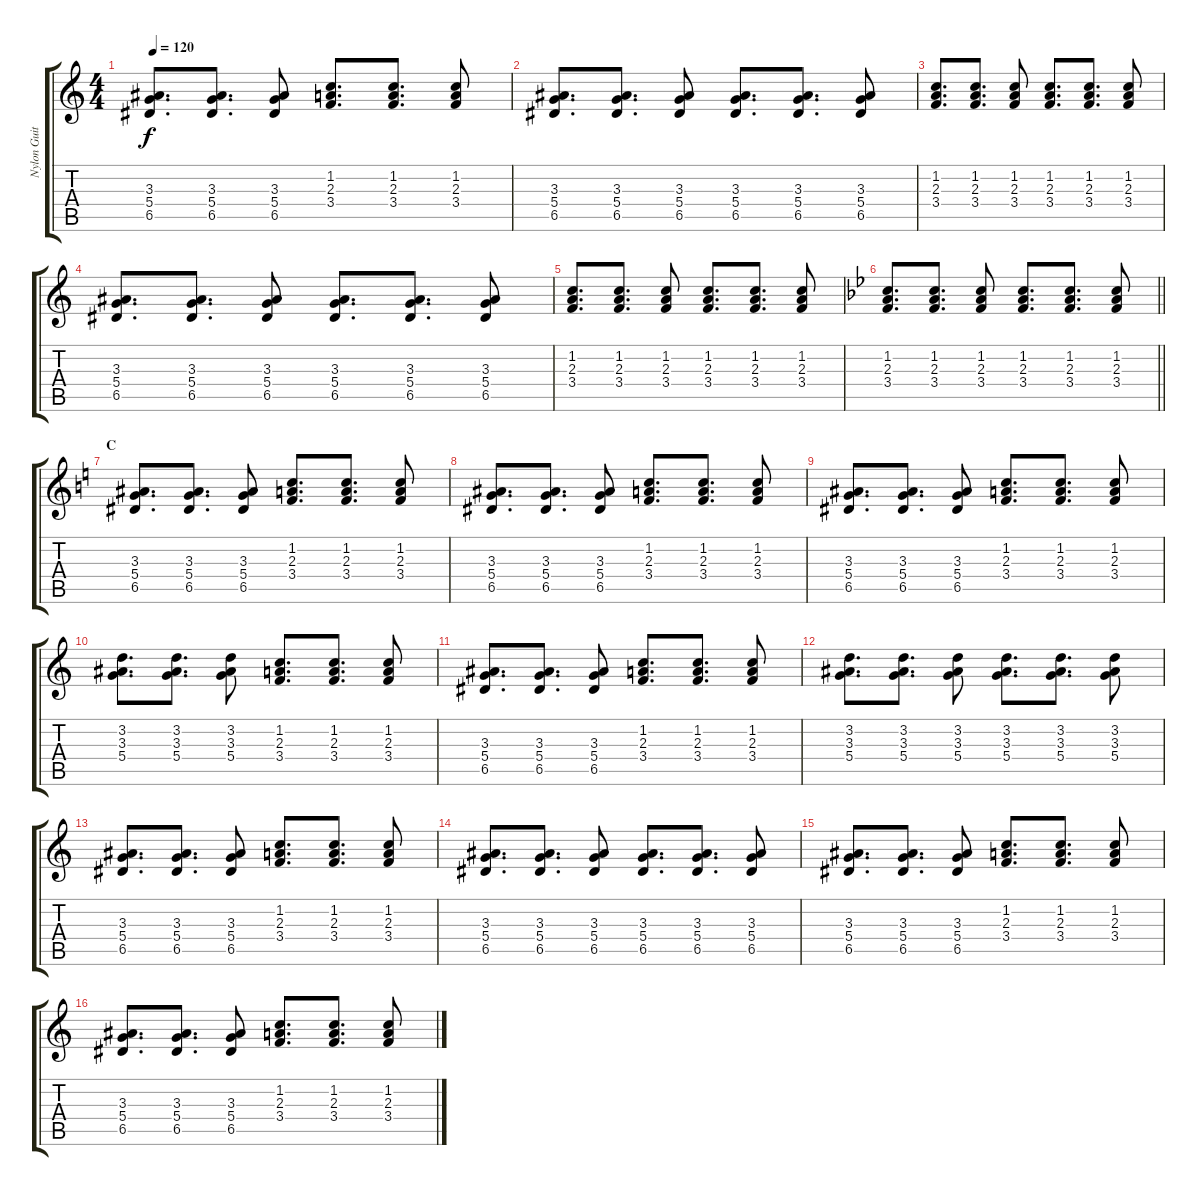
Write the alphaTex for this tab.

\track ("Nylon Guitar" "Nylon Guit") {instrument acousticguitarnylon}
\staff {score tabs}
\tuning (E4 B3 G3 D3 A2 E2) {hide}
\ts (4 4)
\tempo 120
\clef g2
\ks c
(3.3 5.4 6.5).8{d dy f} (3.3 5.4 6.5).8{d} (3.3 5.4 6.5).8 (1.2 2.3 3.4).8{d} (1.2 2.3 3.4).8{d} (1.2 2.3 3.4).8 |
(3.3 5.4 6.5).8{d} (3.3 5.4 6.5).8{d} (3.3 5.4 6.5).8 (3.3 5.4 6.5).8{d} (3.3 5.4 6.5).8{d} (3.3 5.4 6.5).8 |
(1.2 2.3 3.4).8{d} (1.2 2.3 3.4).8{d} (1.2 2.3 3.4).8 (1.2 2.3 3.4).8{d} (1.2 2.3 3.4).8{d} (1.2 2.3 3.4).8 |
(3.3 5.4 6.5).8{d} (3.3 5.4 6.5).8{d} (3.3 5.4 6.5).8 (3.3 5.4 6.5).8{d} (3.3 5.4 6.5).8{d} (3.3 5.4 6.5).8 |
(1.2 2.3 3.4).8{d} (1.2 2.3 3.4).8{d} (1.2 2.3 3.4).8 (1.2 2.3 3.4).8{d} (1.2 2.3 3.4).8{d} (1.2 2.3 3.4).8 |
\barLineRight lightlight
\ks bb
(1.2 2.3 3.4).8{d} (1.2 2.3 3.4).8{d} (1.2 2.3 3.4).8 (1.2 2.3 3.4).8{d} (1.2 2.3 3.4).8{d} (1.2 2.3 3.4).8 |
\section ("" "C")
\ks c
(3.3 5.4 6.5).8{d} (3.3 5.4 6.5).8{d} (3.3 5.4 6.5).8 (1.2 2.3 3.4).8{d} (1.2 2.3 3.4).8{d} (1.2 2.3 3.4).8 |
(3.3 5.4 6.5).8{d} (3.3 5.4 6.5).8{d} (3.3 5.4 6.5).8 (1.2 2.3 3.4).8{d} (1.2 2.3 3.4).8{d} (1.2 2.3 3.4).8 |
(3.3 5.4 6.5).8{d} (3.3 5.4 6.5).8{d} (3.3 5.4 6.5).8 (1.2 2.3 3.4).8{d} (1.2 2.3 3.4).8{d} (1.2 2.3 3.4).8 |
(3.2 3.3 5.4).8{d} (3.2 3.3 5.4).8{d} (3.2 3.3 5.4).8 (1.2 2.3 3.4).8{d} (1.2 2.3 3.4).8{d} (1.2 2.3 3.4).8 |
(3.3 5.4 6.5).8{d} (3.3 5.4 6.5).8{d} (3.3 5.4 6.5).8 (1.2 2.3 3.4).8{d} (1.2 2.3 3.4).8{d} (1.2 2.3 3.4).8 |
(3.2 3.3 5.4).8{d} (3.2 3.3 5.4).8{d} (3.2 3.3 5.4).8 (3.2 3.3 5.4).8{d} (3.2 3.3 5.4).8{d} (3.2 3.3 5.4).8 |
(3.3 5.4 6.5).8{d} (3.3 5.4 6.5).8{d} (3.3 5.4 6.5).8 (1.2 2.3 3.4).8{d} (1.2 2.3 3.4).8{d} (1.2 2.3 3.4).8 |
(3.3 5.4 6.5).8{d} (3.3 5.4 6.5).8{d} (3.3 5.4 6.5).8 (3.3 5.4 6.5).8{d} (3.3 5.4 6.5).8{d} (3.3 5.4 6.5).8 |
(3.3 5.4 6.5).8{d} (3.3 5.4 6.5).8{d} (3.3 5.4 6.5).8 (1.2 2.3 3.4).8{d} (1.2 2.3 3.4).8{d} (1.2 2.3 3.4).8 |
(3.3 5.4 6.5).8{d} (3.3 5.4 6.5).8{d} (3.3 5.4 6.5).8 (1.2 2.3 3.4).8{d} (1.2 2.3 3.4).8{d} (1.2 2.3 3.4).8
